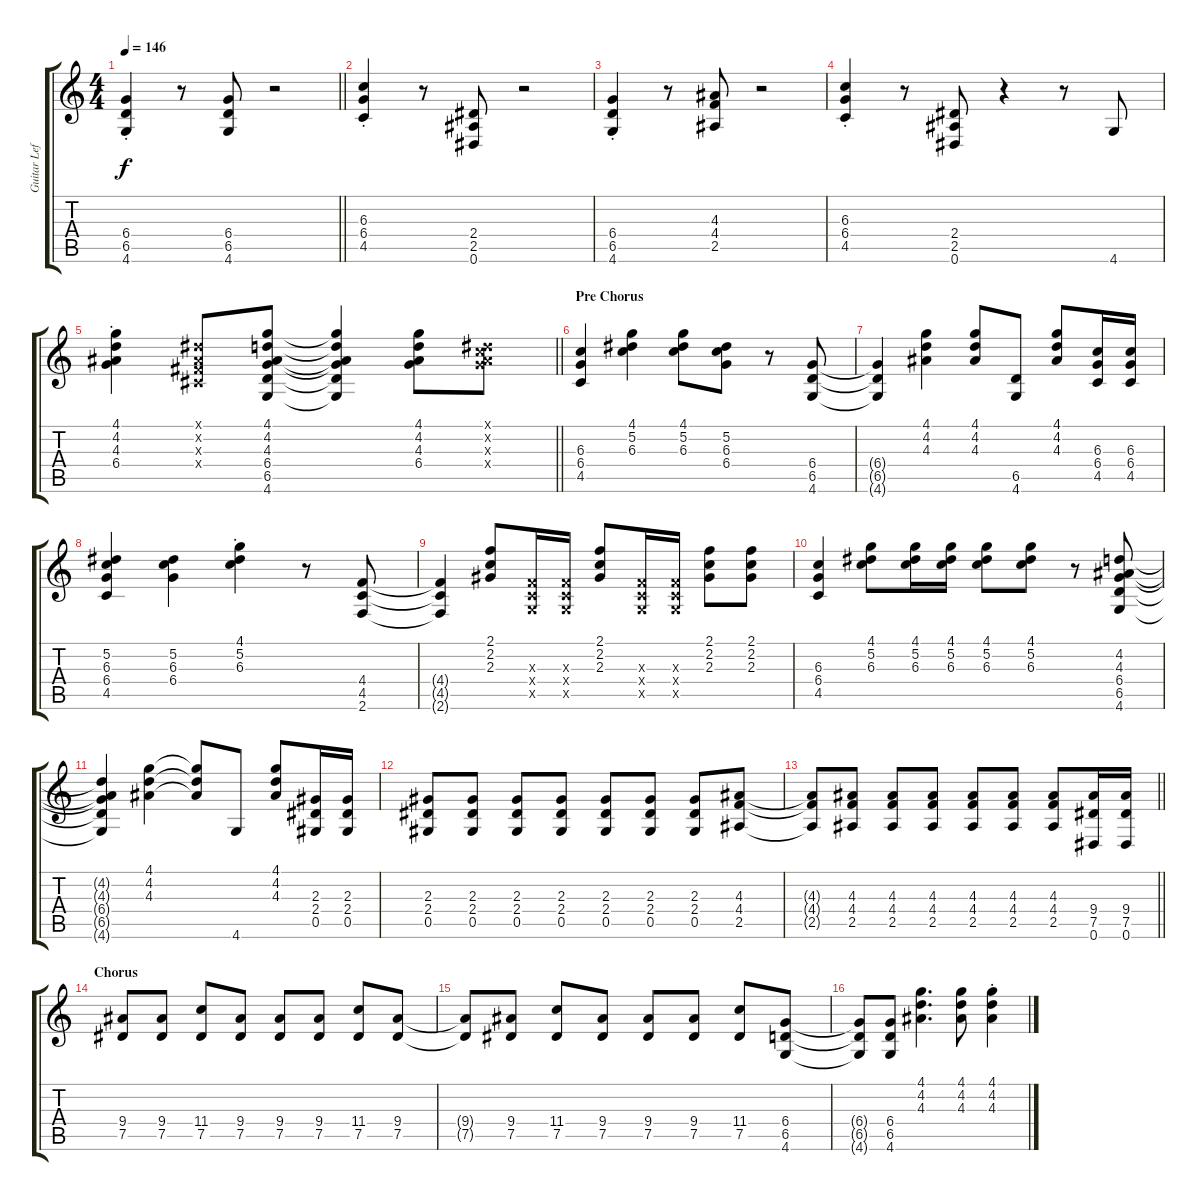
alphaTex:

\track ("Guitar Left" "Guitar Lef") {instrument overdrivenguitar}
\staff {score tabs}
\tuning (Eb4 Bb3 Gb3 Db3 Ab2 Eb2) {hide}
\ts (4 4)
\tempo 146
\clef g2
\barLineRight lightlight
\ks c
(6.4{st} 6.5{st} 4.6{st}).4{dy f} r.8 (6.4 6.5 4.6).8 r.2 |
(6.3{st} 6.4{st} 4.5{st}).4 r.8 (2.4 2.5 0.6).8 r.2 |
(6.4{st} 6.5{st} 4.6{st}).4 r.8 (4.3 4.4 2.5).8 r.2 |
(6.3{st} 6.4{st} 4.5{st}).4 r.8 (2.4 2.5 0.6).8 r.4 r.8 4.6.8 |
\barLineRight lightlight
(4.1{st} 4.2{st} 4.3{st} 6.4{st}).4 (0.1{x} 0.2{x} 0.3{x} 0.4{x}).8 (4.1 4.2 4.3 6.4 6.5 4.6).8 (4.1{t} 4.2{t} 4.3{t} 6.4{t} 6.5{t} 4.6{t}).4 (4.1 4.2 4.3 6.4).8 (0.1{x} 0.2{x} 6.3{x} 6.4{x}).8 |
\section ("" "Pre Chorus")
(6.3 6.4 4.5).4 (4.1 5.2 6.3).4 (4.1 5.2 6.3).8 (5.2 6.3 6.4).8 r.8 (6.4 6.5 4.6).8 |
(6.4{t} 6.5{t} 4.6{t}).4 (4.1 4.2 4.3).4 (4.1 4.2 4.3).8 (6.5 4.6).8 (4.1 4.2 4.3).8 (6.3 6.4 4.5).16 (6.3 6.4 4.5).16 |
(5.2 6.3 6.4 4.5).4 (5.2 6.3 6.4).4 (4.1{st} 5.2{st} 6.3{st}).4 r.8 (4.4 4.5 2.6).8 |
(4.4{t} 4.5{t} 2.6{t}).4 (2.1 2.2 2.3).8 (-1.3{x} -1.4{x} -1.5{x}).16 (-1.3{x} -1.4{x} -1.5{x}).16 (2.1 2.2 2.3).8 (-1.3{x} -1.4{x} -1.5{x}).16 (-1.3{x} -1.4{x} -1.5{x}).16 (2.1 2.2 2.3).8 (2.1 2.2 2.3).8 |
(6.3 6.4 4.5).4 (4.1 5.2 6.3).8 (4.1 5.2 6.3).16 (4.1 5.2 6.3).16 (4.1 5.2 6.3).8 (4.1 5.2 6.3).8 r.8 (4.2 4.3 6.4 6.5 4.6).8 |
(4.2{t} 4.3{t} 6.4{t} 6.5{t} 4.6{t}).4 (4.1 4.2 4.3).4 (4.1{t} 4.2{t} 4.3{t}).8 4.6.8 (4.1 4.2 4.3).8 (2.3 2.4 0.5).16 (2.3 2.4 0.5).16 |
(2.3 2.4 0.5).8 (2.3 2.4 0.5).8 (2.3 2.4 0.5).8 (2.3 2.4 0.5).8 (2.3 2.4 0.5).8 (2.3 2.4 0.5).8 (2.3 2.4 0.5).8 (4.3 4.4 2.5).8 |
\barLineRight lightlight
(4.3{t} 4.4{t} 2.5{t}).8 (4.3 4.4 2.5).8 (4.3 4.4 2.5).8 (4.3 4.4 2.5).8 (4.3 4.4 2.5).8 (4.3 4.4 2.5).8 (4.3 4.4 2.5).8 (9.4 7.5 0.6).16 (9.4 7.5 0.6).16 |
\section ("" "Chorus")
(9.4 7.5).8 (9.4 7.5).8 (11.4 7.5).8 (9.4 7.5).8 (9.4 7.5).8 (9.4 7.5).8 (11.4 7.5).8 (9.4 7.5).8 |
(9.4{t} 7.5{t}).8 (9.4 7.5).8 (11.4 7.5).8 (9.4 7.5).8 (9.4 7.5).8 (9.4 7.5).8 (11.4 7.5).8 (6.4 6.5 4.6).8 |
(6.4{t} 6.5{t} 4.6{t}).8 (6.4 6.5 4.6).8 (4.1 4.2 4.3).4{d} (4.1 4.2 4.3).8 (4.1{st} 4.2{st} 4.3{st}).4
